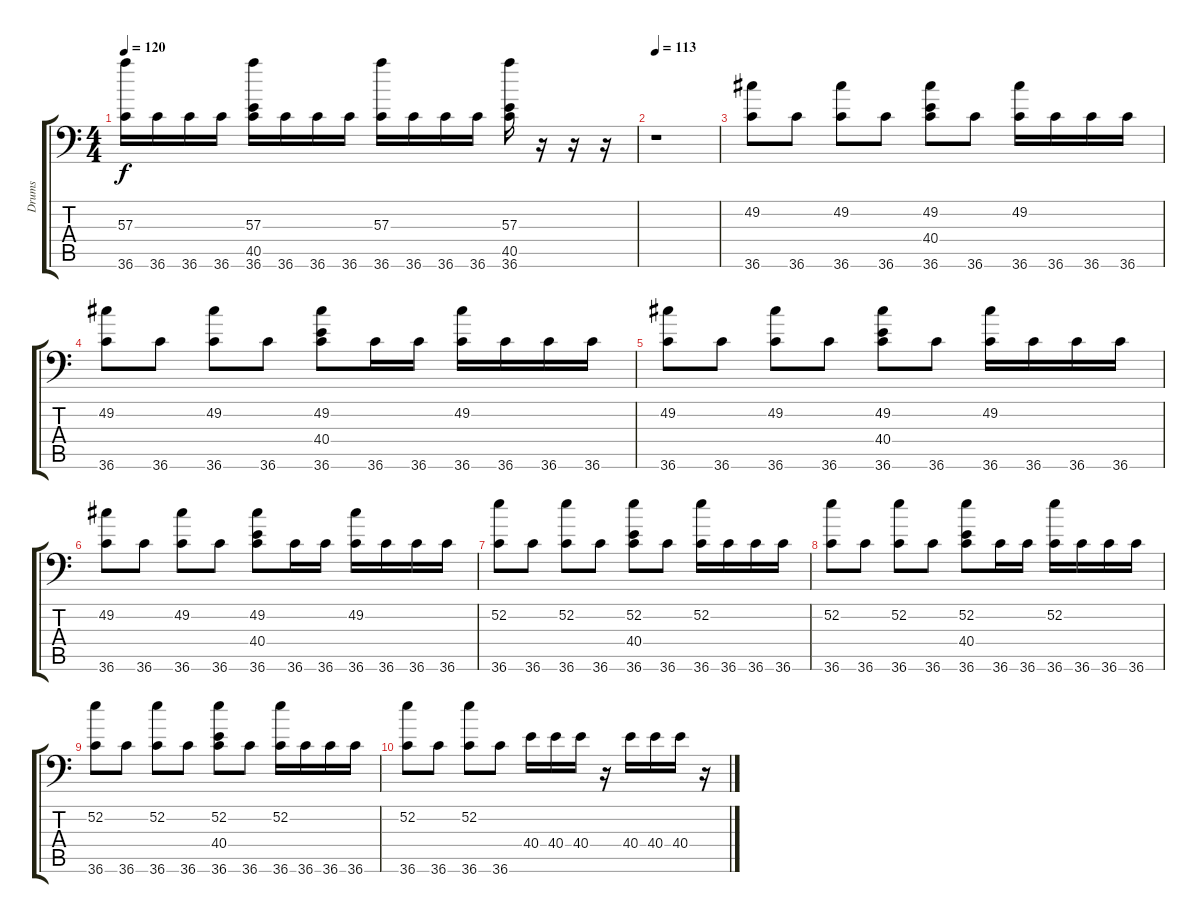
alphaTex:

\track ("Drums" "Drums") {instrument acousticgrandpiano}
\staff {score tabs}
\tuning (C-1 C-1 C-1 C-1 C-1 C-1) {hide}
\ts (4 4)
\tempo 120
\clef f4
\ks c
(57.3 36.6).16{dy f} 36.6.16 36.6.16 36.6.16 (57.3 40.5 36.6).16 36.6.16 36.6.16 36.6.16 (57.3 36.6).16 36.6.16 36.6.16 36.6.16 (57.3 40.5 36.6).16 r.16 r.16 r.16 |
\tempo 113
r.1 |
(49.2 36.6).8 36.6.8 (49.2 36.6).8 36.6.8 (49.2 40.4 36.6).8 36.6.8 (49.2 36.6).16 36.6.16 36.6.16 36.6.16 |
(49.2 36.6).8 36.6.8 (49.2 36.6).8 36.6.8 (49.2 40.4 36.6).8 36.6.16 36.6.16 (49.2 36.6).16 36.6.16 36.6.16 36.6.16 |
(49.2 36.6).8 36.6.8 (49.2 36.6).8 36.6.8 (49.2 40.4 36.6).8 36.6.8 (49.2 36.6).16 36.6.16 36.6.16 36.6.16 |
(49.2 36.6).8 36.6.8 (49.2 36.6).8 36.6.8 (49.2 40.4 36.6).8 36.6.16 36.6.16 (49.2 36.6).16 36.6.16 36.6.16 36.6.16 |
(52.2 36.6).8 36.6.8 (52.2 36.6).8 36.6.8 (52.2 40.4 36.6).8 36.6.8 (52.2 36.6).16 36.6.16 36.6.16 36.6.16 |
(52.2 36.6).8 36.6.8 (52.2 36.6).8 36.6.8 (52.2 40.4 36.6).8 36.6.16 36.6.16 (52.2 36.6).16 36.6.16 36.6.16 36.6.16 |
(52.2 36.6).8 36.6.8 (52.2 36.6).8 36.6.8 (52.2 40.4 36.6).8 36.6.8 (52.2 36.6).16 36.6.16 36.6.16 36.6.16 |
(52.2 36.6).8 36.6.8 (52.2 36.6).8 36.6.8 40.4.16 40.4.16 40.4.16 r.16 40.4.16 40.4.16 40.4.16 r.16
